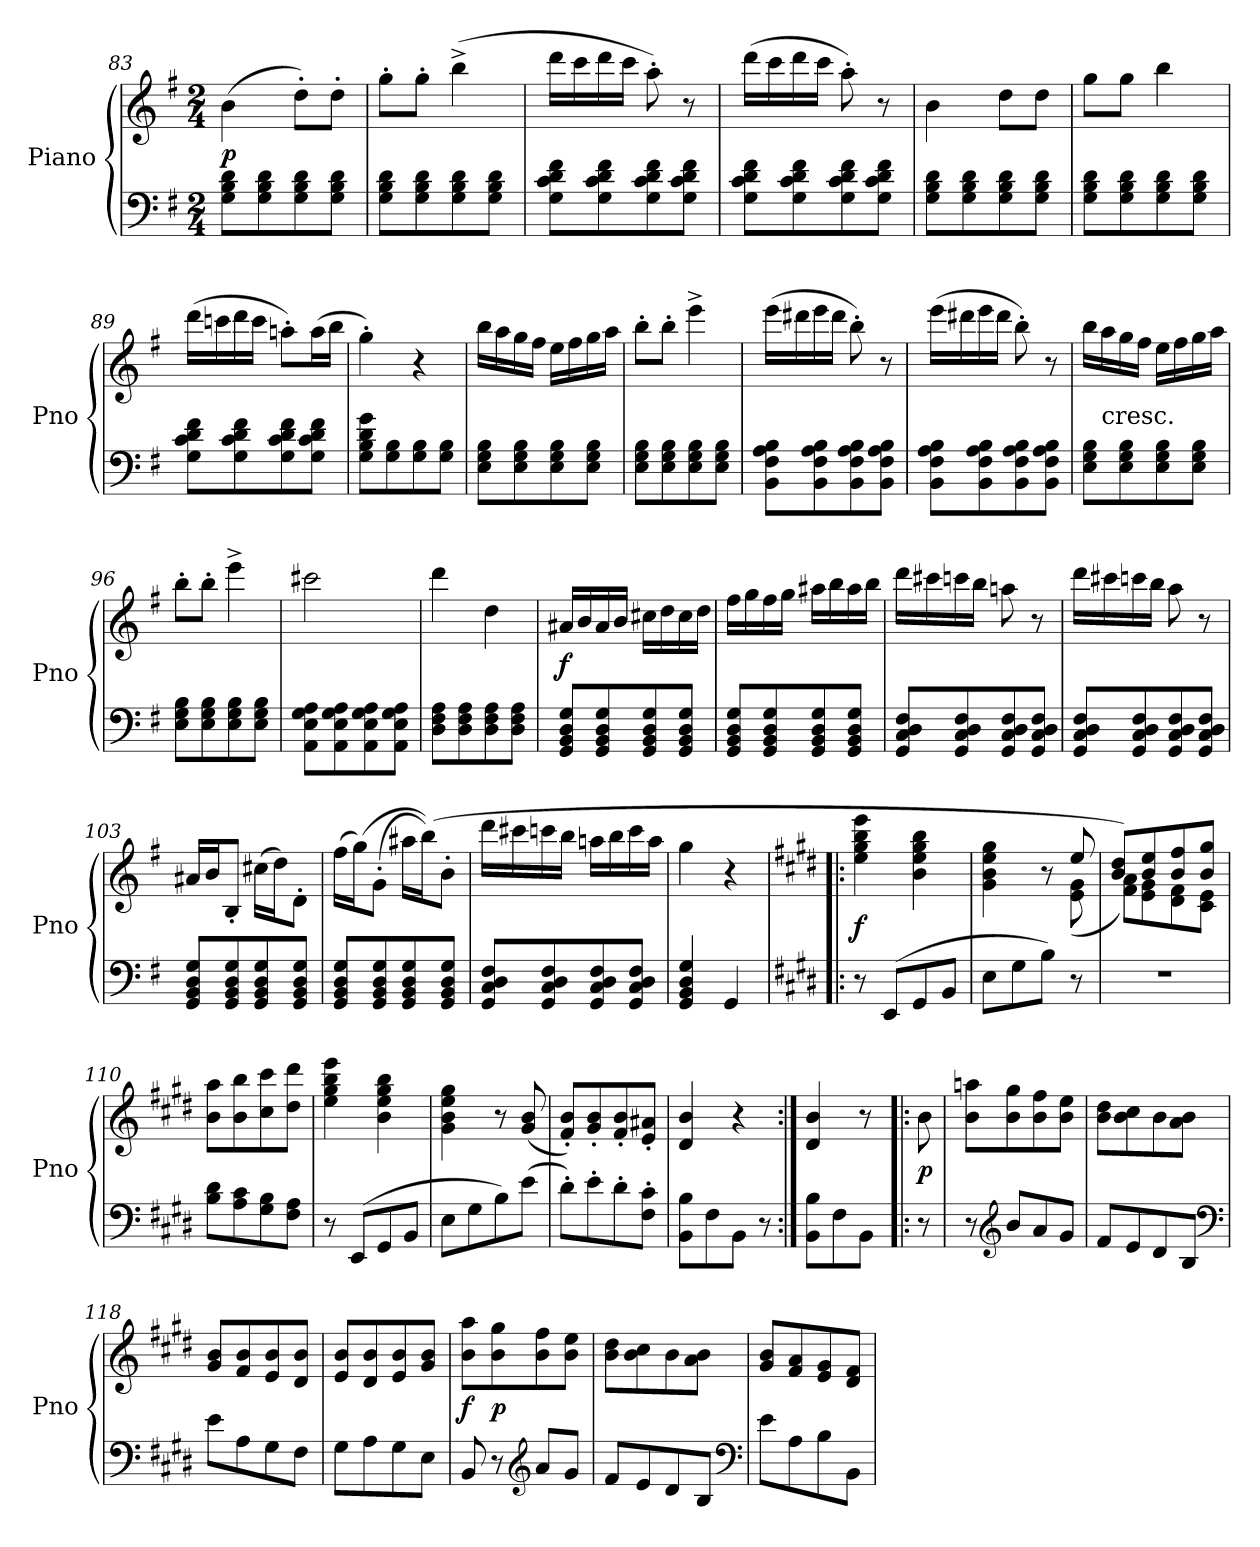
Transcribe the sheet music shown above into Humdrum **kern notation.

**kern	**kern	**dynam
*part1	*part1	*part1
*staff2	*staff1	*staff1/2
*I"Piano	*	*
*I'Pno	*	*
*clefF4	*clefG2	*
*k[f#]	*k[f#]	*
*M2/4	*M2/4	*
=83	=83	=83
8G\ 8B\ 8d\L	(4b\	p
8G\ 8B\ 8d\	.	.
8G\ 8B\ 8d\	8dd'\L)	.
8G\ 8B\ 8d\J	8dd'\J	.
=84	=84	=84
8G\ 8B\ 8d\L	8gg'\L	.
8G\ 8B\ 8d\	8gg'\J	.
8G\ 8B\ 8d\	(4bb^\	.
8G\ 8B\ 8d\J	.	.
=85	=85	=85
8G\ 8c\ 8d\ 8f#\L	16ddd\LL	.
.	16ccc\	.
8G\ 8c\ 8d\ 8f#\	16ddd\	.
.	16ccc\JJ	.
8G\ 8c\ 8d\ 8f#\	8aa'\)	.
8G\ 8c\ 8d\ 8f#\J	8r	.
=86	=86	=86
8G\ 8c\ 8d\ 8f#\L	(16ddd\LL	.
.	16ccc\	.
8G\ 8c\ 8d\ 8f#\	16ddd\	.
.	16ccc\JJ	.
8G\ 8c\ 8d\ 8f#\	8aa'\)	.
8G\ 8c\ 8d\ 8f#\J	8r	.
=87	=87	=87
8G\ 8B\ 8d\L	4b\	.
8G\ 8B\ 8d\	.	.
8G\ 8B\ 8d\	8dd\L	.
8G\ 8B\ 8d\J	8dd\J	.
=88	=88	=88
8G\ 8B\ 8d\L	8gg\L	.
8G\ 8B\ 8d\	8gg\J	.
8G\ 8B\ 8d\	4bb\	.
8G\ 8B\ 8d\J	.	.
=89	=89	=89
8G\ 8c\ 8d\ 8f#\L	(16ddd\LL	.
.	16cccn\	.
8G\ 8c\ 8d\ 8f#\	16ddd\	.
.	16ccc\JJ	.
8G\ 8c\ 8d\ 8f#\	8aan'\L)	.
8G\ 8c\ 8d\ 8f#\J	(16aa\L	.
.	16bb\JJ	.
=90	=90	=90
8G\ 8B\ 8d\ 8g\L	4gg'\)	.
8G\ 8B\	.	.
8G\ 8B\	4r	.
8G\ 8B\J	.	.
=91	=91	=91
8E\ 8G\ 8B\L	16bb\LL	.
.	16aa\	.
8E\ 8G\ 8B\	16gg\	.
.	16ff#\JJ	.
8E\ 8G\ 8B\	16ee\LL	.
.	16ff#\	.
8E\ 8G\ 8B\J	16gg\	.
.	16aa\JJ	.
=92	=92	=92
8E\ 8G\ 8B\L	8bb'\L	.
8E\ 8G\ 8B\	8bb'\J	.
8E\ 8G\ 8B\	4eee^\	.
8E\ 8G\ 8B\J	.	.
=93	=93	=93
8BB\ 8F#\ 8A\ 8B\L	(16eee\LL	.
.	16ddd#X\	.
8BB\ 8F#\ 8A\ 8B\	16eee\	.
.	16ddd#\JJ	.
8BB\ 8F#\ 8A\ 8B\	8bb'\)	.
8BB\ 8F#\ 8A\ 8B\J	8r	.
=94	=94	=94
8BB\ 8F#\ 8A\ 8B\L	(16eee\LL	.
.	16ddd#X\	.
8BB\ 8F#\ 8A\ 8B\	16eee\	.
.	16ddd#\JJ	.
8BB\ 8F#\ 8A\ 8B\	8bb'\)	.
8BB\ 8F#\ 8A\ 8B\J	8r	.
=95	=95	=95
8E\ 8G\ 8B\L	16bb\LL	.
!	!LO:TX:c:t=cresc.	!
.	16aa\	.
8E\ 8G\ 8B\	16gg\	.
.	16ff#\JJ	.
8E\ 8G\ 8B\	16ee\LL	.
.	16ff#\	.
8E\ 8G\ 8B\J	16gg\	.
.	16aa\JJ	.
=96	=96	=96
8E\ 8G\ 8B\L	8bb'\L	.
8E\ 8G\ 8B\	8bb'\J	.
8E\ 8G\ 8B\	4eee^\	.
8E\ 8G\ 8B\J	.	.
=97	=97	=97
8AA\ 8E\ 8G\ 8A\L	2ccc#X\	.
8AA\ 8E\ 8G\ 8A\	.	.
8AA\ 8E\ 8G\ 8A\	.	.
8AA\ 8E\ 8G\ 8A\J	.	.
=98	=98	=98
8D\ 8F#\ 8A\L	4ddd\	.
8D\ 8F#\ 8A\	.	.
8D\ 8F#\ 8A\	4dd\	.
8D\ 8F#\ 8A\J	.	.
=99	=99	=99
8GG/ 8BB/ 8D/ 8G/L	16a#X/LL	f
.	16b/	.
8GG/ 8BB/ 8D/ 8G/	16a#/	.
.	16b/JJ	.
8GG/ 8BB/ 8D/ 8G/	16cc#X\LL	.
.	16dd\	.
8GG/ 8BB/ 8D/ 8G/J	16cc#\	.
.	16dd\JJ	.
=100	=100	=100
8GG/ 8BB/ 8D/ 8G/L	16ff#\LL	.
.	16gg\	.
8GG/ 8BB/ 8D/ 8G/	16ff#\	.
.	16gg\JJ	.
8GG/ 8BB/ 8D/ 8G/	16aa#X\LL	.
.	16bb\	.
8GG/ 8BB/ 8D/ 8G/J	16aa#\	.
.	16bb\JJ	.
=101	=101	=101
8GG/ 8C/ 8D/ 8F#/L	16ddd\LL	.
.	16ccc#X\	.
8GG/ 8C/ 8D/ 8F#/	16cccn\	.
.	16bb\JJ	.
8GG/ 8C/ 8D/ 8F#/	8aan\	.
8GG/ 8C/ 8D/ 8F#/J	8r	.
=102	=102	=102
8GG/ 8C/ 8D/ 8F#/L	16ddd\LL	.
.	16ccc#X\	.
8GG/ 8C/ 8D/ 8F#/	16cccn\	.
.	16bb\JJ	.
8GG/ 8C/ 8D/ 8F#/	8aa\	.
8GG/ 8C/ 8D/ 8F#/J	8r	.
=103	=103	=103
8GG/ 8BB/ 8D/ 8G/L	16a#X/LL	.
.	16b/J	.
8GG/ 8BB/ 8D/ 8G/	8B'/J	.
8GG/ 8BB/ 8D/ 8G/	(16cc#X\LL	.
.	16dd\J)	.
8GG/ 8BB/ 8D/ 8G/J	8d'\J	.
=104	=104	=104
8GG/ 8BB/ 8D/ 8G/L	(16ff#\LL	.
.	(16gg\J)	.
8GG/ 8BB/ 8D/ 8G/	(8g'\J	.
8GG/ 8BB/ 8D/ 8G/	16aa#X\LL	.
.	(16bb\J))	.
8GG/ 8BB/ 8D/ 8G/J	8b'\J	.
=105	=105	=105
8GG/ 8C/ 8D/ 8F#/L	16ddd\LL	.
.	16ccc#X\	.
8GG/ 8C/ 8D/ 8F#/	16cccn\	.
.	16bb\JJ	.
8GG/ 8C/ 8D/ 8F#/	16aan\LL	.
.	16bb\	.
8GG/ 8C/ 8D/ 8F#/J	16ccc\	.
.	16aa\JJ	.
=106	=106	=106
4GG/ 4BB/ 4D/ 4G/	4gg\	.
4GG/	4r	.
=107!|:	=107!|:	=107!|:
*k[f#c#g#d#]	*k[f#c#g#d#]	*
8r	4ee\ 4gg#\ 4bb\ 4eee\	f
(8EE/L	.	.
8GG#/	4b\ 4ee\ 4gg#\ 4bb\	.
8BB/J	.	.
=108	=108	=108
*	*^	*
8E\L	4g#\ 4b\ 4ee\ 4gg#\	4.ryy	.
8G#\	.	.	.
8B\J)	8r	.	.
8r	8ee/	(8e\ 8g#\	.
=109	=109	=109	=109
2r	8b/ 8dd#/L)	8f#\ 8a\L)	.
.	8b/ 8ee/	8e\ 8g#\	.
.	8b/ 8ff#/	8d#\ 8f#\	.
.	8b/ 8gg#/J	8c#\ 8e\J	.
*	*v	*v	*
=110	=110	=110
8B\ 8d#\L	8b\ 8aa\L	.
8A\ 8c#\	8b\ 8bb\	.
8G#\ 8B\	8cc#\ 8ccc#\	.
8F#\ 8A\J	8dd#\ 8ddd#\J	.
=111	=111	=111
8r	4ee\ 4gg#\ 4bb\ 4eee\	.
(8EE/L	.	.
8GG#/	4b\ 4ee\ 4gg#\ 4bb\	.
8BB/J	.	.
=112	=112	=112
8E\L	4g#\ 4b\ 4ee\ 4gg#\	.
8G#\	.	.
8B\)	8r	.
(8e\J	(8g#/ 8b/	.
=113	=113	=113
8d#'\L)	8f#'/ 8b'/L)	.
8e'\	8g#'/ 8b'/	.
8d#'\	8f#'/ 8b'/	.
8F#'\ 8c#'\J	8e'/ 8a#X'/J	.
=114	=114	=114
8BB\ 8B\L	4d#/ 4b/	.
8F#\	.	.
8BB\J	4r	.
8r	.	.
=115:|!	=115:|!	=115:|!
8BB\ 8B\L	4d#/ 4b/	.
8F#\	.	.
8BB\J	8r	.
=!|:	=!|:	=!|:
8r	8b\	p
=116	=116	=116
8r	8b\ 8aan\L	.
*clefG2	*	*
8b/L	8b\ 8gg#\	.
8a/	8b\ 8ff#\	.
8g#/J	8b\ 8ee\J	.
=117	=117	=117
8f#/L	8b\ 8dd#\L	.
8e/	8b\ 8cc#\	.
8d#/	8b\	.
8B/J	8a\ 8b\J	.
*clefF4	*	*
=118	=118	=118
8e\L	8g#/ 8b/L	.
8A\	8f#/ 8b/	.
8G#\	8e/ 8b/	.
8F#\J	8d#/ 8b/J	.
=119	=119	=119
8G#\L	8e/ 8b/L	.
8A\	8d#/ 8b/	.
8G#\	8e/ 8b/	.
8E\J	8g#/ 8b/J	.
=120	=120	=120
8BB/	8b\ 8aa\L	f
8r	8b\ 8gg#\	p
*clefG2	*	*
8a/L	8b\ 8ff#\	.
8g#/J	8b\ 8ee\J	.
=121	=121	=121
8f#/L	8b\ 8dd#\L	.
8e/	8b\ 8cc#\	.
8d#/	8b\	.
8B/J	8a\ 8b\J	.
*clefF4	*	*
=122	=122	=122
8e\L	8g#/ 8b/L	.
8A\	8f#/ 8a/	.
8B\	8e/ 8g#/	.
8BB\J	8d#/ 8f#/J	.
=	=	=
*-	*-	*-
